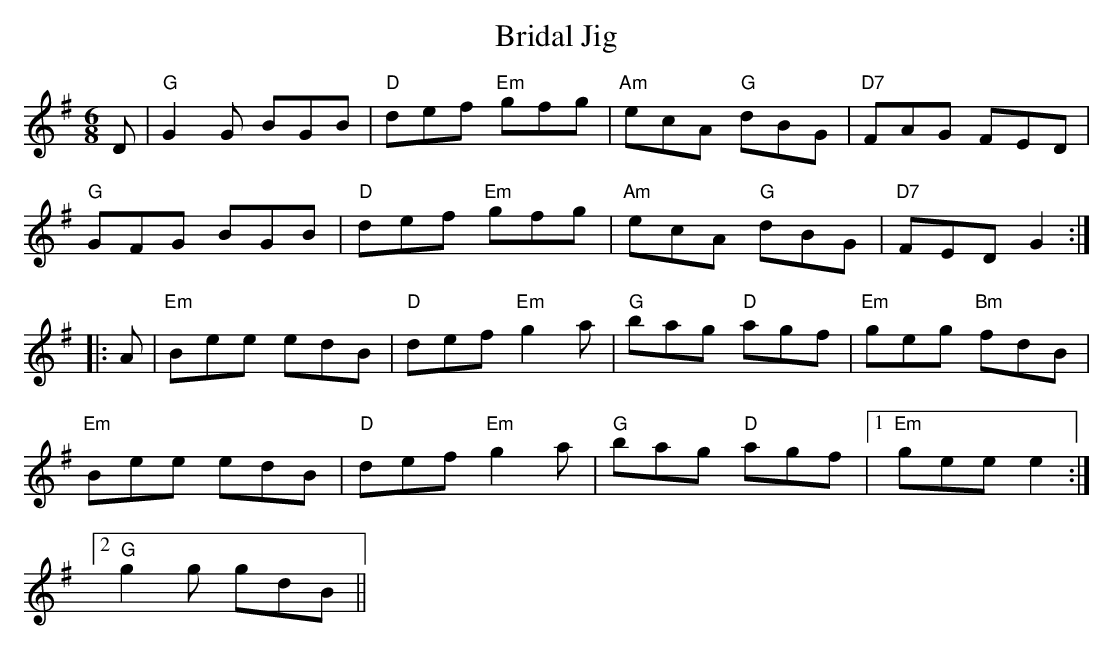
X:1
T:Bridal Jig
M:6/8
K:G
D|"G"G2G BGB|"D"def "Em"gfg|"Am"ecA "G"dBG|"D7"FAG FED|
"G"GFG BGB|"D"def "Em"gfg|"Am"ecA "G"dBG|"D7"FED G2:|
|:A|"Em"Bee edB|"D"def "Em"g2a|"G"bag "D"agf|"Em"geg "Bm"fdB|
"Em"Bee edB|"D"def "Em"g2a|"G"bag "D"agf| [1"Em"gee e2:|
[2"G"g2g gdB||
